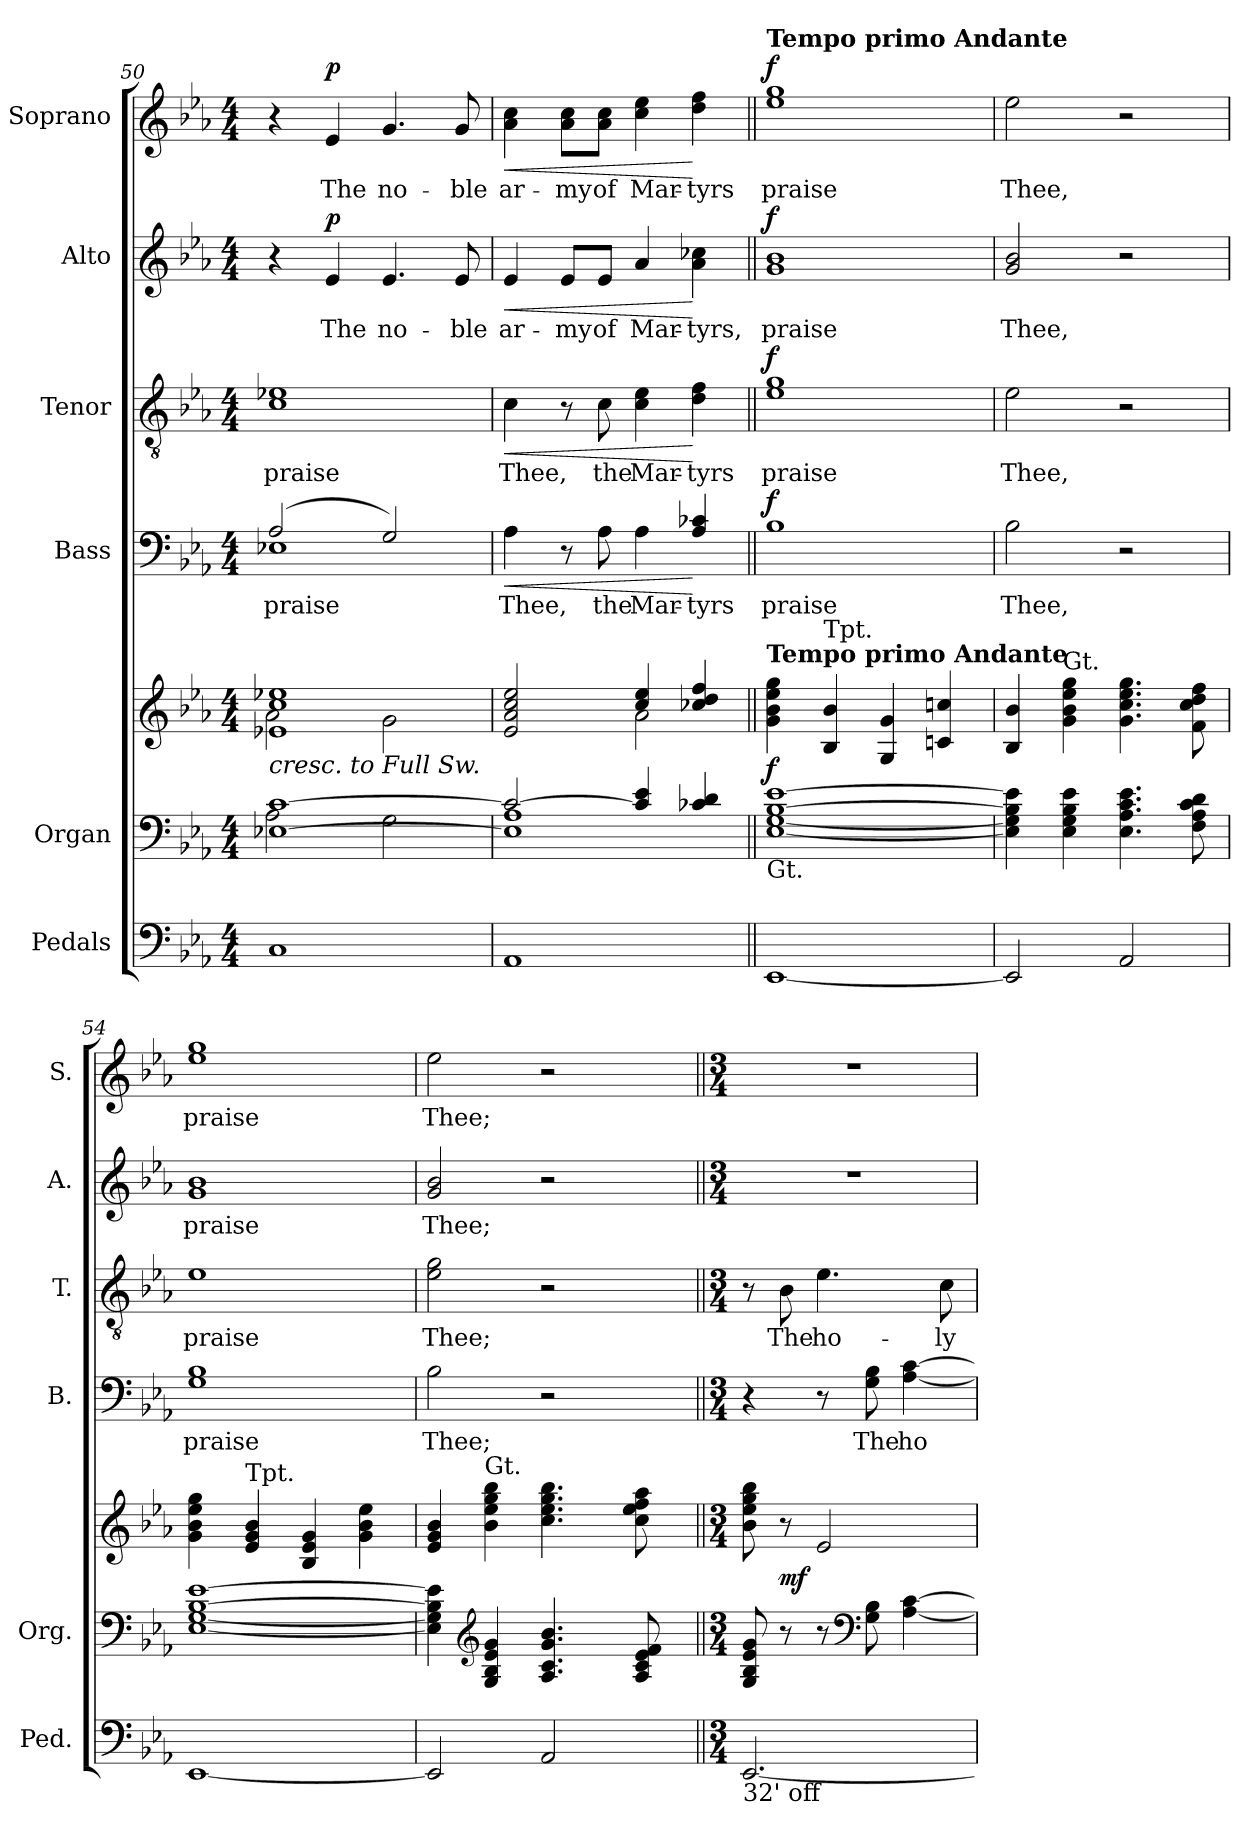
**kern	**kern	**kern	**dynam	**kern	**text	**dynam	**kern	**text	**dynam	**kern	**text	**dynam	**kern	**text	**dynam
*part6	*part5	*part5	*part5	*part4	*part4	*part4	*part3	*part3	*part3	*part2	*part2	*part2	*part1	*part1	*part1
*staff7	*staff6	*staff5	*staff5/6	*staff4	*staff4	*staff4	*staff3	*staff3	*staff3	*staff2	*staff2	*staff2	*staff1	*staff1	*staff1
*I"Pedals	*I"Organ	*	*	*I"Bass	*	*	*I"Tenor	*	*	*I"Alto	*	*	*I"Soprano	*	*
*I'Ped.	*I'Org.	*	*	*I'B.	*	*	*I'T.	*	*	*I'A.	*	*	*I'S.	*	*
*clefF4	*clefF4	*clefG2	*	*clefF4	*	*	*clefGv2	*	*	*clefG2	*	*	*clefG2	*	*
*	*	*	*	*	*	*	*ITrd7c12	*	*	*	*	*	*	*	*
*k[b-e-a-]	*k[b-e-a-]	*k[b-e-a-]	*	*k[b-e-a-]	*	*	*k[b-e-a-]	*	*	*k[b-e-a-]	*	*	*k[b-e-a-]	*	*
*E-:	*E-:	*E-:	*	*E-:	*	*	*E-:	*	*	*E-:	*	*	*E-:	*	*
*M4/4	*M4/4	*M4/4	*	*M4/4	*	*	*M4/4	*	*	*M4/4	*	*	*M4/4	*	*
=50	=50	=50	=50	=50	=50	=50	=50	=50	=50	=50	=50	=50	=50	=50	=50
*	*^	*^	*	*	*	*	*	*	*	*	*	*	*	*	*
!	!	!	!	!	!	!	!LO:LY:b:color=#000000	!	!	!	!	!	!	!	!	!	!
*	*	*	*	*	*	*^	*	*	*	*	*	*	*	*	*	*	*
!	!	!	!LO:TX:b:i:t=cresc. to Full Sw.	!	!	!	!	!	!	!	!	!	!	!	!	!	!	!
!	!	!	!	!	!	!	!	!	!	!	!LO:LY:b:color=#000000	!	!	!	!	!	!	!
1Ci	[1E-Xi [1ci	2A-i\	1e-Xi 1cci 1ee-Xi	2a-i\	.	(2A-i/	1E-Xi	praise	.	1Ci 1E-Xi	praise	.	4r	.	.	4r	.	.
!	!	!	!	!	!	!	!	!	!	!	!	!	!	!LO:LY:b:color=#000000	!	!	!	!
!	!	!	!	!	!	!	!	!	!	!	!	!	!	!	!	!	!LO:LY:b:color=#000000	!
.	.	.	.	.	.	.	.	.	.	.	.	.	4e-i/	The	p	4e-i/	The	p
!	!	!	!	!	!	!	!	!	!	!	!	!	!	!LO:LY:b:color=#000000	!	!	!	!
!	!	!	!	!	!	!	!	!	!	!	!	!	!	!	!	!	!LO:LY:b:color=#000000	!
.	.	2Gi\	.	2gi\	.	2Gi/)	.	.	.	.	.	.	4.e-i/	no-	.	4.gi/	no-	.
!	!	!	!	!	!	!	!	!	!	!	!	!	!	!LO:LY:b:color=#000000	!	!	!	!
!	!	!	!	!	!	!	!	!	!	!	!	!	!	!	!	!	!LO:LY:b:color=#000000	!
.	.	.	.	.	.	.	.	.	.	.	.	.	8e-i/	-ble	.	8gi/	-ble	.
*	*	*	*	*	*	*v	*v	*	*	*	*	*	*	*	*	*	*	*
=51	=51	=51	=51	=51	=51	=51	=51	=51	=51	=51	=51	=51	=51	=51	=51	=51	=51
!	!	!	!	!	!	!	!LO:LY:b:color=#000000	!LO:HP:b	!	!	!	!	!	!	!	!	!
!	!	!	!	!	!	!	!	!	!	!LO:LY:b:color=#000000	!LO:HP:b	!	!	!	!	!	!
!	!	!	!	!	!	!	!	!	!	!	!	!	!LO:LY:b:color=#000000	!LO:HP:b	!	!	!
!	!	!	!	!	!	!	!	!	!	!	!	!	!	!	!	!LO:LY:b:color=#000000	!LO:HP:b
1AA-i	2ci/_	1E-i] 1A-i	2e-i/ 2a-i 2cci 2ee-i	2ryy	.	4A-i\	Thee,	<	4Ci\	Thee,	<	4e-i/	ar-	<	4a-i\ 4cci	ar-	<
!	!	!	!	!	!	!	!	!	!	!	!	!	!LO:LY:b:color=#000000	!	!	!	!
!	!	!	!	!	!	!	!	!	!	!	!	!	!	!	!	!LO:LY:b:color=#000000	!
.	.	.	.	.	.	8r	.	.	8r	.	.	8e-i/L	-my	.	8a-i\ 8cciL	-my	.
!	!	!	!	!	!	!	!LO:LY:b:color=#000000	!	!	!	!	!	!	!	!	!	!
!	!	!	!	!	!	!	!	!	!	!LO:LY:b:color=#000000	!	!	!	!	!	!	!
!	!	!	!	!	!	!	!	!	!	!	!	!	!LO:LY:b:color=#000000	!	!	!	!
!	!	!	!	!	!	!	!	!	!	!	!	!	!	!	!	!LO:LY:b:color=#000000	!
.	.	.	.	.	.	8A-i\	the	.	8Ci\	the	.	8e-i/J	of	.	8a-i\ 8cciJ	of	.
!	!	!	!	!	!	!	!LO:LY:b:color=#000000	!	!	!	!	!	!	!	!	!	!
!	!	!	!	!	!	!	!	!	!	!LO:LY:b:color=#000000	!	!	!	!	!	!	!
!	!	!	!	!	!	!	!	!	!	!	!	!	!LO:LY:b:color=#000000	!	!	!	!
!	!	!	!	!	!	!	!	!	!	!	!	!	!	!	!	!LO:LY:b:color=#000000	!
.	4ci/] 4e-i	.	4cci/ 4ee-i	2a-i\	.	4A-i\	Mar-	.	4Ci\ 4E-i	Mar-	.	4a-i/	Mar-	.	4cci\ 4ee-i	Mar-	.
!	!	!	!	!	!	!	!LO:LY:b:color=#000000	!	!	!	!	!	!	!	!	!	!
!	!	!	!	!	!	!	!	!	!	!LO:LY:b:color=#000000	!	!	!	!	!	!	!
!	!	!	!	!	!	!	!	!	!	!	!	!	!LO:LY:b:color=#000000	!	!	!	!
!	!	!	!	!	!	!	!	!	!	!	!	!	!	!	!	!LO:LY:b:color=#000000	!
.	4c-Xi/ 4di	.	4cc-Xi/ 4ddi 4ffi	.	.	4A-i/ 4c-Xi	-tyrs	[	4Di\ 4Fi	-tyrs	[	4a-i\ 4cc-Xi	-tyrs,	[	4ddi\ 4ffi	-tyrs	[
*	*v	*v	*	*	*	*	*	*	*	*	*	*	*	*	*	*	*
*	*	*v	*v	*	*	*	*	*	*	*	*	*	*	*	*	*
=52||	=52||	=52||	=52||	=52||	=52||	=52||	=52||	=52||	=52||	=52||	=52||	=52||	=52||	=52||	=52||
!	!	!	!	!	!LO:LY:b:color=#000000	!	!	!	!	!	!	!	!	!	!
!	!	!	!	!	!	!	!	!LO:LY:b:color=#000000	!	!	!	!	!	!	!
!	!	!	!	!	!	!	!	!	!	!	!LO:LY:b:color=#000000	!	!	!	!
*	*	*MM80	*	*	*	*	*	*	*	*	*	*	*MM80	*	*
!	!	!	!	!	!	!	!	!	!	!	!	!	!LO:TX:a:B:t=Tempo primo Andante	!	!
!	!	!LO:TX:a:B:t=Tempo primo Andante	!	!	!	!	!	!	!	!	!	!	!	!	!
!	!LO:TX:b:t=Gt.	!	!	!	!	!	!	!	!	!	!	!	!	!	!
!	!	!	!	!	!	!	!	!	!	!	!	!	!	!LO:LY:b:color=#000000	!
[1EE-i	[1E-i [1Gi [1B-i [1e-i	4gi\ 4b-i 4ee-i 4ggi	f	1B-i	praise	f	1E-i 1Gi	praise	f	1gi 1b-i	praise	f	1ee-i 1ggi	praise	f
!	!	!LO:TX:a:t=Tpt.	!	!	!	!	!	!	!	!	!	!	!	!	!
.	.	4B-i/ 4b-i	.	.	.	.	.	.	.	.	.	.	.	.	.
.	.	4Gi/ 4gi	.	.	.	.	.	.	.	.	.	.	.	.	.
.	.	4cni/ 4ccni	.	.	.	.	.	.	.	.	.	.	.	.	.
=53	=53	=53	=53	=53	=53	=53	=53	=53	=53	=53	=53	=53	=53	=53	=53
!	!	!	!	!	!LO:LY:b:color=#000000	!	!	!	!	!	!	!	!	!	!
!	!	!	!	!	!	!	!	!LO:LY:b:color=#000000	!	!	!	!	!	!	!
!	!	!	!	!	!	!	!	!	!	!	!LO:LY:b:color=#000000	!	!	!	!
!	!	!	!	!	!	!	!	!	!	!	!	!	!	!LO:LY:b:color=#000000	!
2EE-i/]	4E-i\] 4Gi] 4B-i] 4e-i]	4B-i/ 4b-i	.	2B-i\	Thee,	.	2E-i\	Thee,	.	2gi/ 2b-i	Thee,	.	2ee-i\	Thee,	.
!	!	!LO:TX:a:t=Gt.	!	!	!	!	!	!	!	!	!	!	!	!	!
.	4E-i\ 4Gi 4B-i 4e-i	4gi\ 4b-i 4ee-i 4ggi	.	.	.	.	.	.	.	.	.	.	.	.	.
2AA-i/	4.E-i\ 4.A-i 4.ci 4.e-i	4.gi\ 4.cci 4.ee-i 4.ggi	.	2r	.	.	2r	.	.	2r	.	.	2r	.	.
.	8Fi\ 8A-i 8ci 8di	8fi\ 8cci 8ddi 8ffi	.	.	.	.	.	.	.	.	.	.	.	.	.
!!LO:PB:g=z
=54	=54	=54	=54	=54	=54	=54	=54	=54	=54	=54	=54	=54	=54	=54	=54
!	!	!	!	!	!LO:LY:b:color=#000000	!	!	!	!	!	!	!	!	!	!
!	!	!	!	!	!	!	!	!LO:LY:b:color=#000000	!	!	!	!	!	!	!
!	!	!	!	!	!	!	!	!	!	!	!LO:LY:b:color=#000000	!	!	!	!
!	!	!	!	!	!	!	!	!	!	!	!	!	!	!LO:LY:b:color=#000000	!
[1EE-i	[1E-i [1Gi [1B-i [1e-i	4gi\ 4b-i 4ee-i 4ggi	.	1Gi 1B-i	praise	.	1E-i	praise	.	1gi 1b-i	praise	.	1ee-i 1ggi	praise	.
!	!	!LO:TX:a:t=Tpt.	!	!	!	!	!	!	!	!	!	!	!	!	!
.	.	4e-i/ 4gi 4b-i	.	.	.	.	.	.	.	.	.	.	.	.	.
.	.	4B-i/ 4e-i 4gi	.	.	.	.	.	.	.	.	.	.	.	.	.
.	.	4gi\ 4b-i 4ee-i	.	.	.	.	.	.	.	.	.	.	.	.	.
=55	=55	=55	=55	=55	=55	=55	=55	=55	=55	=55	=55	=55	=55	=55	=55
!	!	!	!	!	!LO:LY:b:color=#000000	!	!	!	!	!	!	!	!	!	!
!	!	!	!	!	!	!	!	!LO:LY:b:color=#000000	!	!	!	!	!	!	!
!	!	!	!	!	!	!	!	!	!	!	!LO:LY:b:color=#000000	!	!	!	!
!	!	!	!	!	!	!	!	!	!	!	!	!	!	!LO:LY:b:color=#000000	!
*	*	*^	*	*	*	*	*	*	*	*	*	*	*^	*	*
2EE-i/]	4E-i\] 4Gi] 4B-i] 4e-i]	4e-i/ 4gi 4b-i	2ryy	.	2B-i\	Thee;	.	2E-i\ 2Gi	Thee;	.	2gi/ 2b-i	Thee;	.	2ee-i\	2ryy	Thee;	.
*	*clefG2	*	*	*	*	*	*	*	*	*	*	*	*	*	*	*	*
!	!	!LO:TX:a:t=Gt.	!	!	!	!	!	!	!	!	!	!	!	!	!	!	!
.	4Gi/ 4B-i 4e-i 4gi	4b-i\ 4ee-i 4ggi 4bb-i	.	.	.	.	.	.	.	.	.	.	.	.	.	.	.
2AA-i/	4.A-i/ 4.ci 4.gi 4.b-i	4.cci\ 4.ee-i 4.ggi 4.bb-i	4ryy	.	2r	.	.	2r	.	.	2r	.	.	2r	4ryy	.	.
.	.	.	8ryy	.	.	.	.	.	.	.	.	.	.	.	8ryy	.	.
.	8A-i/ 8ci 8e-i 8fi	8cci\ 8ee-i 8ffi 8aa-i	16ryy	.	.	.	.	.	.	.	.	.	.	.	16ryy	.	.
.	.	.	32ryy	.	.	.	.	.	.	.	.	.	.	.	32ryy	.	.
.	.	.	64ryy	.	.	.	.	.	.	.	.	.	.	.	64ryy	.	.
.	.	.	128...ryy	.	.	.	.	.	.	.	.	.	.	.	128...ryy	.	.
*	*	*MM80	*	*	*	*	*	*	*	*	*	*	*	*MM80	*	*	*
.	.	.	1024ryy	.	.	.	.	.	.	.	.	.	.	.	1024ryy	.	.
*	*	*v	*v	*	*	*	*	*	*	*	*	*	*	*v	*v	*	*
=56||	=56||	=56||	=56||	=56||	=56||	=56||	=56||	=56||	=56||	=56||	=56||	=56||	=56||	=56||	=56||
*M3/4	*M3/4	*M3/4	*	*M3/4	*	*	*M3/4	*	*	*M3/4	*	*	*M3/4	*	*
*	*	*^	*	*	*	*	*	*	*	*	*	*	*^	*	*
!LO:TX:b:t=32' off	!	!	!	!	!	!	!	!	!	!	!	!	!	!	!	!	!
!	!	!	!	!	!	!	!	!	!	!	!LO:N:vis=1	!	!	!LO:N:vis=1	!	!	!
*	*	*v	*v	*	*	*	*	*	*	*	*	*	*	*v	*v	*	*
[2.EE-i/	8Gi/ 8B-i 8e-i 8gi	8b-i\ 8ee-i 8ggi 8bb-i	.	4r	.	.	8r	.	.	2.r	.	.	2.r	.	.
!	!	!	!	!	!	!	!	!LO:LY:b:color=#000000	!	!	!	!	!	!	!
.	8r	8r	mf	.	.	.	8BB-i\	The	.	.	.	.	.	.	.
!	!	!	!	!	!	!	!	!LO:LY:b:color=#000000	!	!	!	!	!	!	!
.	8r	2e-i/	.	8r	.	.	4.E-i\	ho-	.	.	.	.	.	.	.
*	*clefF4	*	*	*	*	*	*	*	*	*	*	*	*	*	*
!	!	!	!	!	!LO:LY:b:color=#000000	!	!	!	!	!	!	!	!	!	!
.	8Gi\ 8B-i	.	.	8Gi\ 8B-i	The	.	.	.	.	.	.	.	.	.	.
!	!	!	!	!	!LO:LY:b:color=#000000	!	!	!	!	!	!	!	!	!	!
.	[4A-i\ [4ci	.	.	[4A-i\ [4ci	ho-	.	.	.	.	.	.	.	.	.	.
!	!	!	!	!	!	!	!	!LO:LY:b:color=#000000	!	!	!	!	!	!	!
.	.	.	.	.	.	.	8Ci\	-ly	.	.	.	.	.	.	.
=	=	=	=	=	=	=	=	=	=	=	=	=	=	=	=
*-	*-	*-	*-	*-	*-	*-	*-	*-	*-	*-	*-	*-	*-	*-	*-
